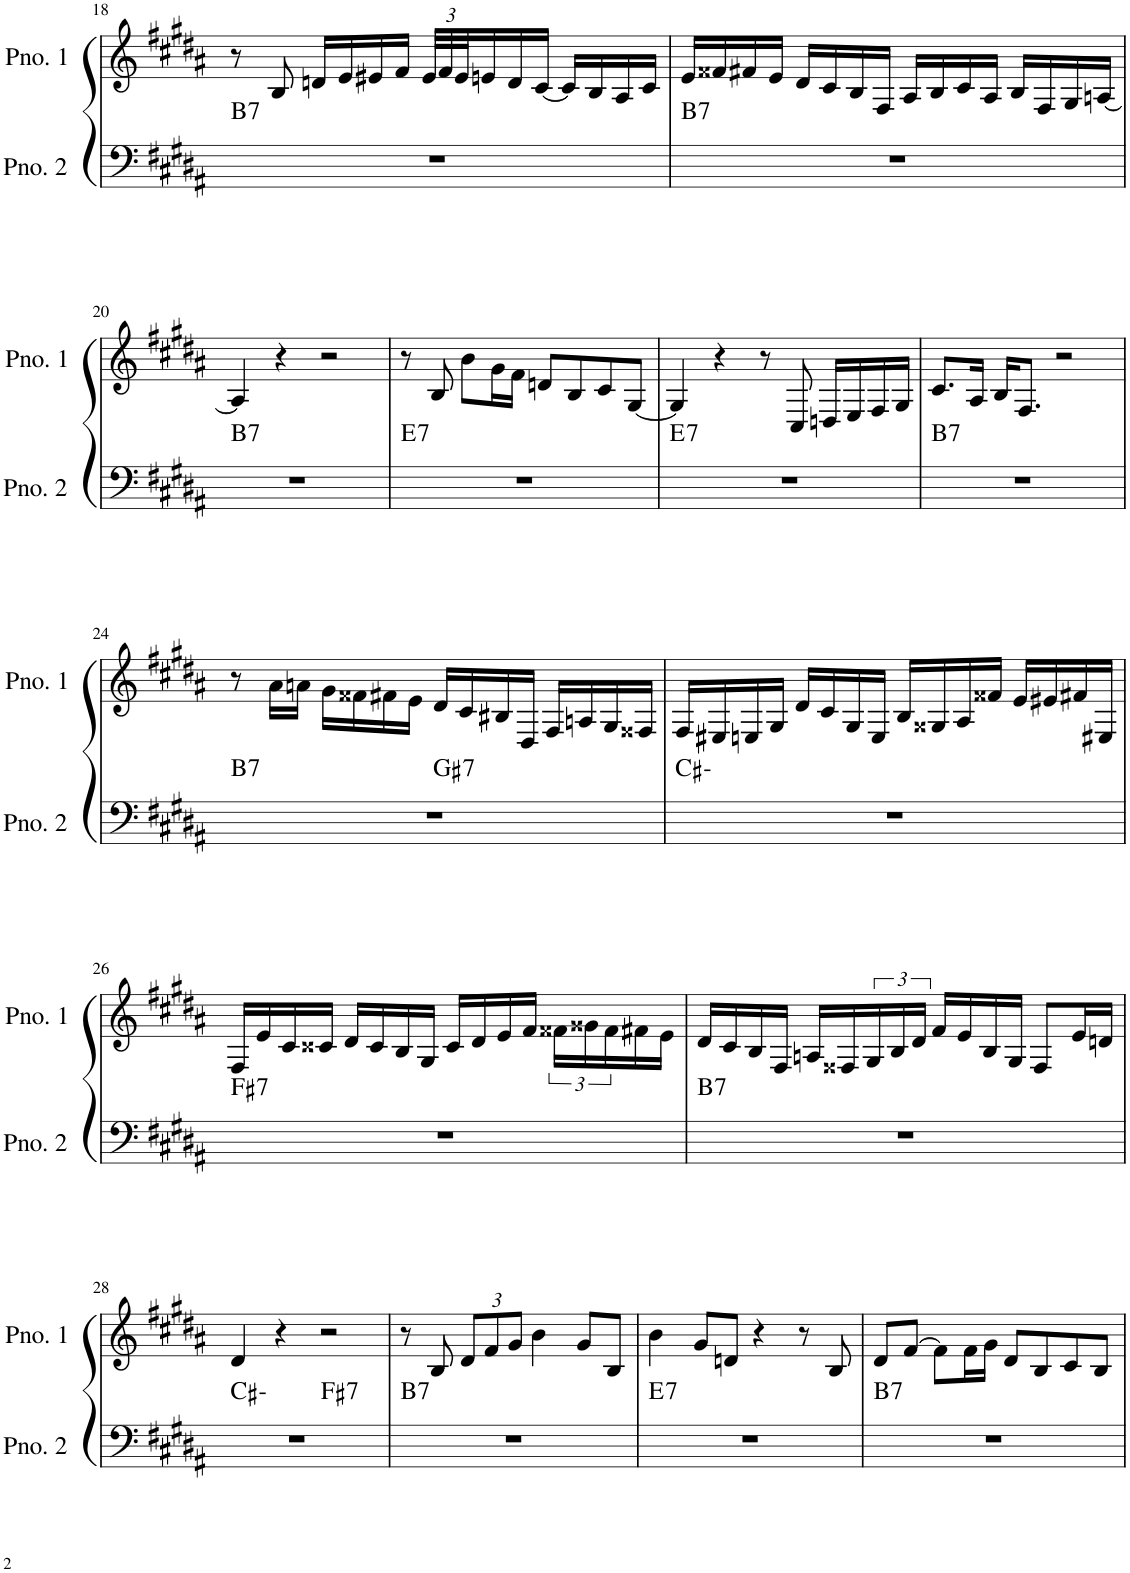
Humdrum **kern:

**kern	**harte	**kern
*part2	*part2	*part1
*staff2	*	*staff1
*I"ピアノ 2	*	*I"ピアノ 1
!!LO:PB:g=z
*clefF4	*	*clefG2
*k[f#c#g#d#a#]	*	*k[f#c#g#d#a#]
*M4/4	*	*M4/4
=18	=18	=18
!	!LO:H:kt=7	!
1r	B:7	8r
.	.	8B/
.	.	16dn/LL
.	.	16e/
.	.	16e#X/
.	.	16f#/JJ
*	*	*Xbrackettup
.	.	48e#/LLL
.	.	48f#/
.	.	48e#/J
.	.	16en/
.	.	16d/
.	.	[16c#/JJ
.	.	16c#/LL]
.	.	16B/
.	.	16A#/
.	.	16c#/JJ
=19	=19	=19
!	!LO:H:kt=7	!
1r	B:7	16e/LL
.	.	16f##X/
.	.	16f#X/
.	.	16e/JJ
.	.	16d#/LL
.	.	16c#/
.	.	16B/
.	.	16F#/JJ
.	.	16A#/LL
.	.	16B/
.	.	16c#/
.	.	16A#/JJ
.	.	16B/LL
.	.	16F#/
.	.	16G#/
.	.	[16An/JJ
!!LO:LB:g=z
=20	=20	=20
!	!LO:H:kt=7	!
1r	B:7	4A/]
.	.	4r
.	.	2r
=21	=21	=21
!	!LO:H:kt=7	!
1r	E:7	8r
.	.	8B/
.	.	8b\L
.	.	16g#\L
.	.	16f#\JJ
.	.	8dn/L
.	.	8B/
.	.	8c#/
.	.	[8G#/J
=22	=22	=22
!	!LO:H:kt=7	!
1r	E:7	4G#/]
.	.	4r
.	.	8r
.	.	8C#/
.	.	16Dn/LL
.	.	16E/
.	.	16F#/
.	.	16G#/JJ
=23	=23	=23
!	!LO:H:kt=7	!
1r	B:7	8.c#/L
.	.	16A#/Jk
.	.	16B/KL
.	.	8.F#/J
.	.	2r
!!LO:LB:g=z
=24	=24	=24
!	!LO:H:kt=7	!
*^	*	*
1r	2ryy	B:7	8r
.	.	.	16a#\LL
.	.	.	16an\JJ
.	.	.	16g#\LL
.	.	.	16f##X\
.	.	.	16f#X\
.	.	.	16e\JJ
!	!	!LO:H:kt=7	!
.	2ryy	G#:7	16d#/LL
.	.	.	16c#/
.	.	.	16B#X/
.	.	.	16D#/JJ
.	.	.	16F#/LL
.	.	.	16An/
.	.	.	16G#/
.	.	.	16F##X/JJ
*v	*v	*	*
=25	=25	=25
1r	C#:min	16F#/LL
.	.	16E#X/
.	.	16En/
.	.	16G#/JJ
.	.	16d#/LL
.	.	16c#/
.	.	16G#/
.	.	16E/JJ
.	.	16B/LL
.	.	16G##X/
.	.	16A#/
.	.	16f##X/JJ
.	.	16e/LL
.	.	16e#X/
.	.	16f#X/
.	.	16E#X/JJ
!!LO:LB:g=z
=26	=26	=26
!	!LO:H:kt=7	!
1r	F#:7	16F#/LL
.	.	16e/
.	.	16c#/
.	.	16c##X/JJ
.	.	16d#/LL
.	.	16c##/
.	.	16B/
.	.	16G#/JJ
.	.	16c##/LL
.	.	16d#/
.	.	16e/
.	.	16f#/JJ
*	*	*brackettup
.	.	24f##X\LL
.	.	24g##X\
.	.	24f##\
.	.	16f#X\
.	.	16e\JJ
=27	=27	=27
!	!LO:H:kt=7	!
1r	B:7	16d#/LL
.	.	16c#/
.	.	16B/
.	.	16F#/JJ
.	.	16An/LL
.	.	16F##X/
.	.	24G#/
.	.	24B/
.	.	24d#/JJ
.	.	16f#/LL
.	.	16e/
.	.	16B/
.	.	16G#/JJ
.	.	8F##/L
.	.	16e/L
.	.	16dn/JJ
!!LO:LB:g=z
=28	=28	=28
*^	*	*
1r	2ryy	C#:min	4d#/
.	.	.	4r
!	!	!LO:H:kt=7	!
.	2ryy	F#:7	2r
=29	=29	=29	=29
!	!	!LO:H:kt=7	!
*v	*v	*	*
1r	B:7	8r
.	.	8B/
*	*	*Xbrackettup
.	.	12d#/L
.	.	12f#/
.	.	12g#/J
.	.	4b\
.	.	8g#/L
.	.	8B/J
=30	=30	=30
!	!LO:H:kt=7	!
1r	E:7	4b\
.	.	8g#/L
.	.	8dn/J
.	.	4r
.	.	8r
.	.	8B/
=31	=31	=31
!	!LO:H:kt=7	!
1r	B:7	8d#/L
.	.	[8f#/J
.	.	8f#\L]
.	.	16f#\L
.	.	16g#\JJ
.	.	8d#/L
.	.	8B/
.	.	8c#/
.	.	8B/J
=	=	=
*-	*-	*-
